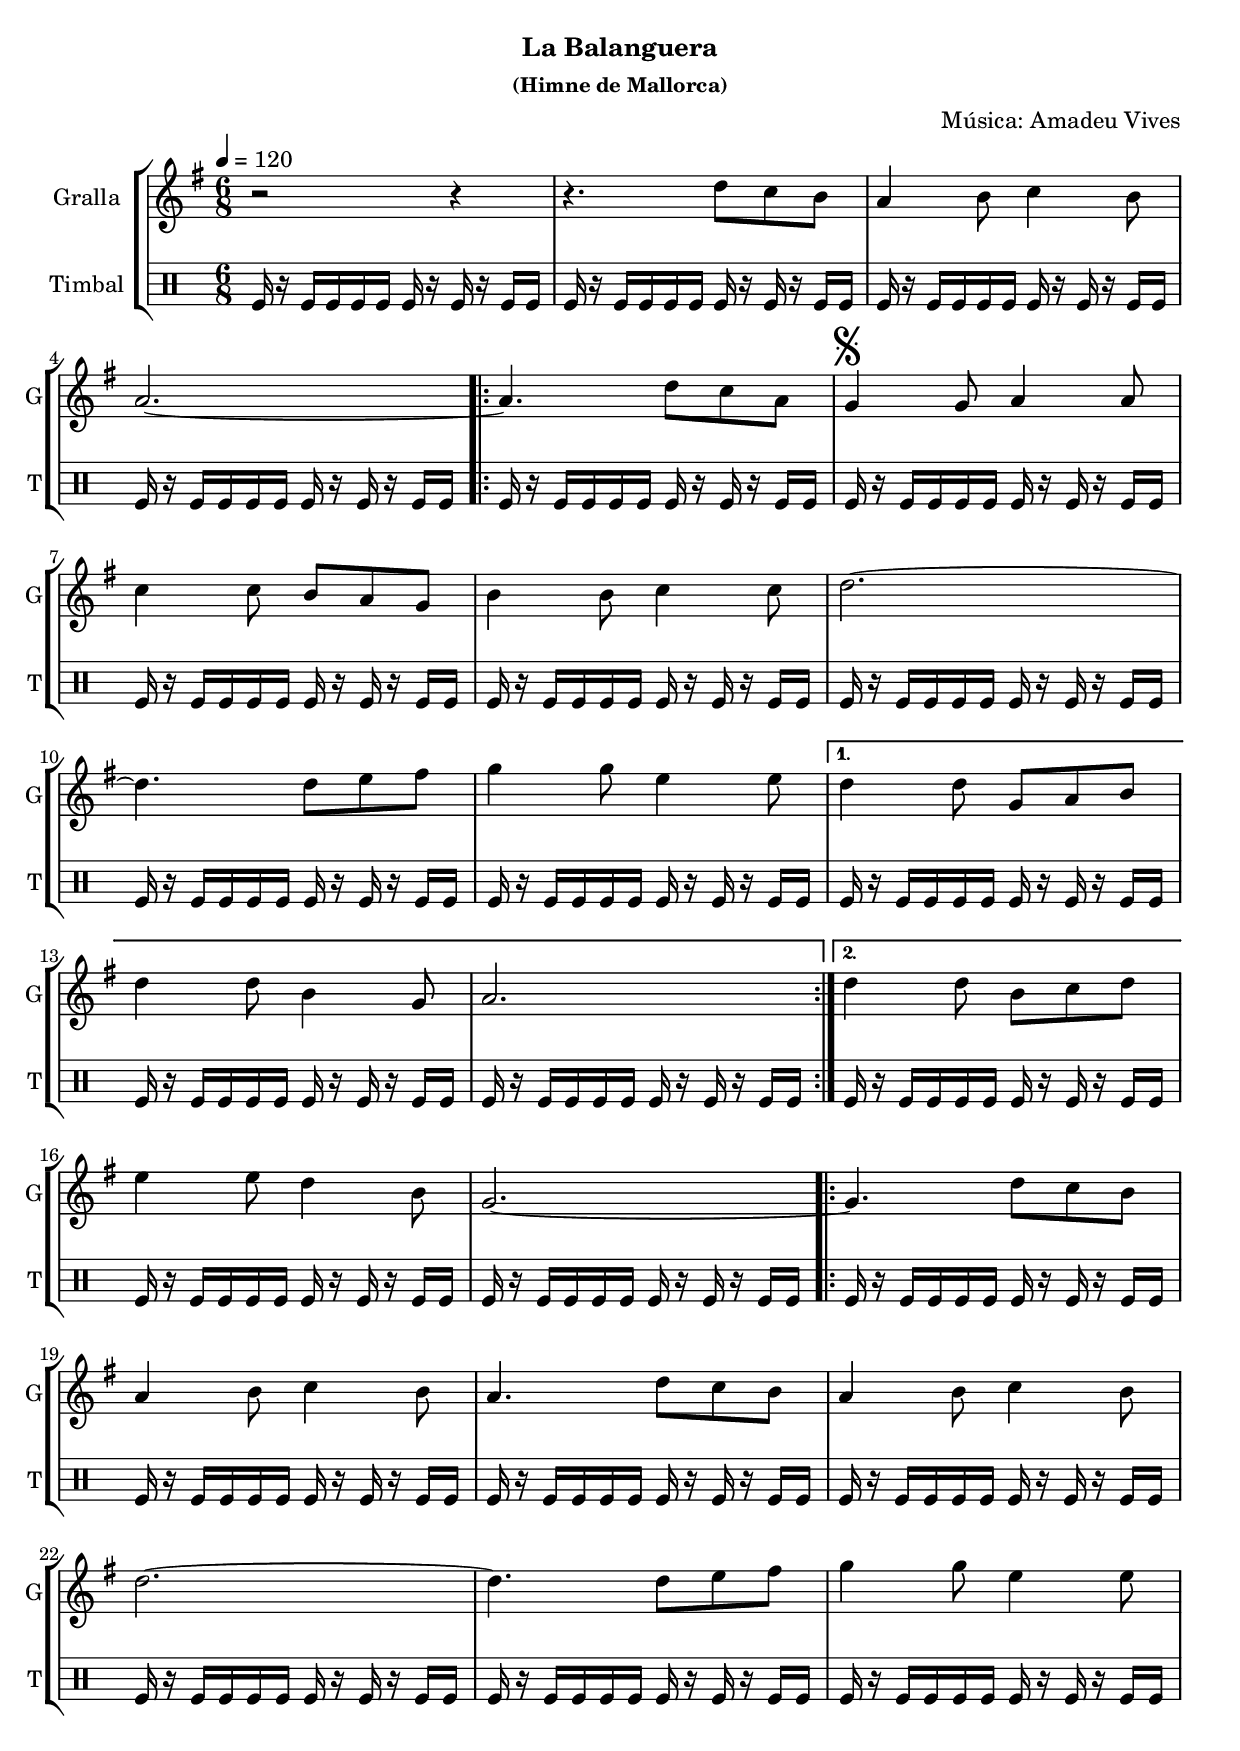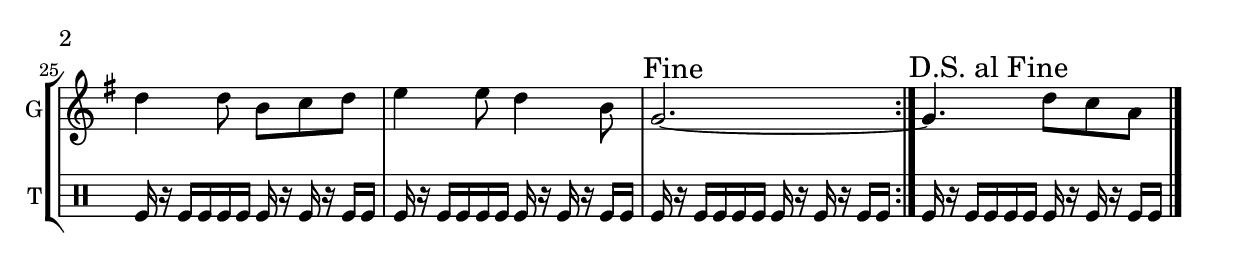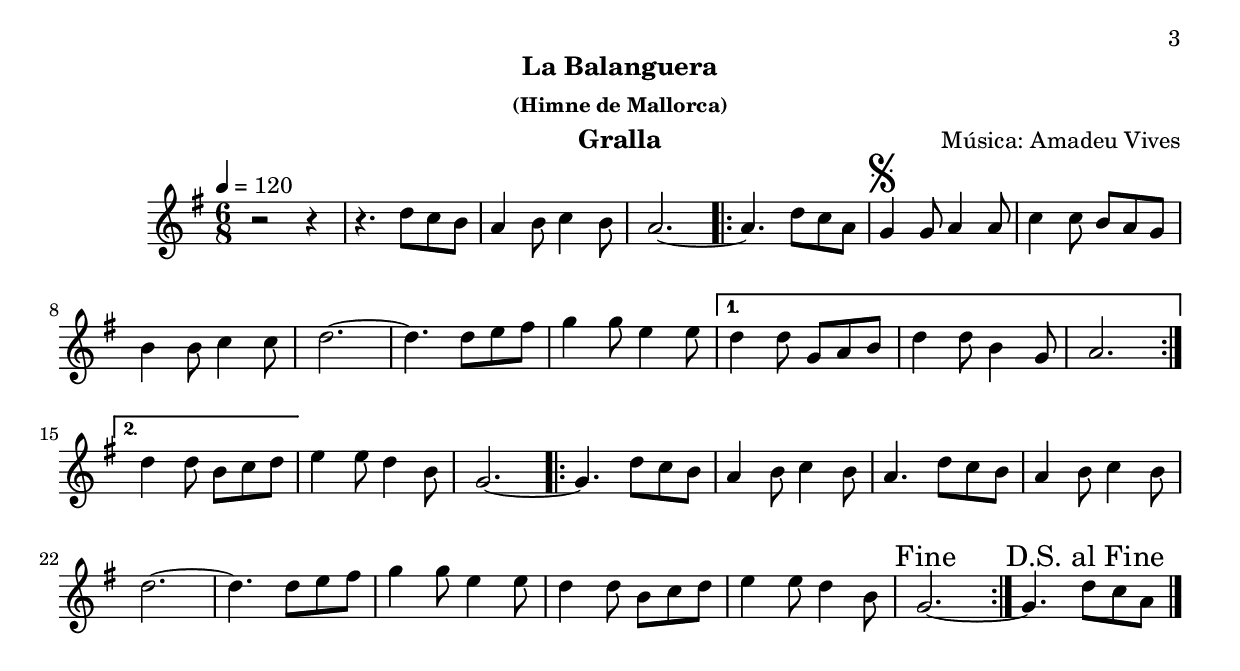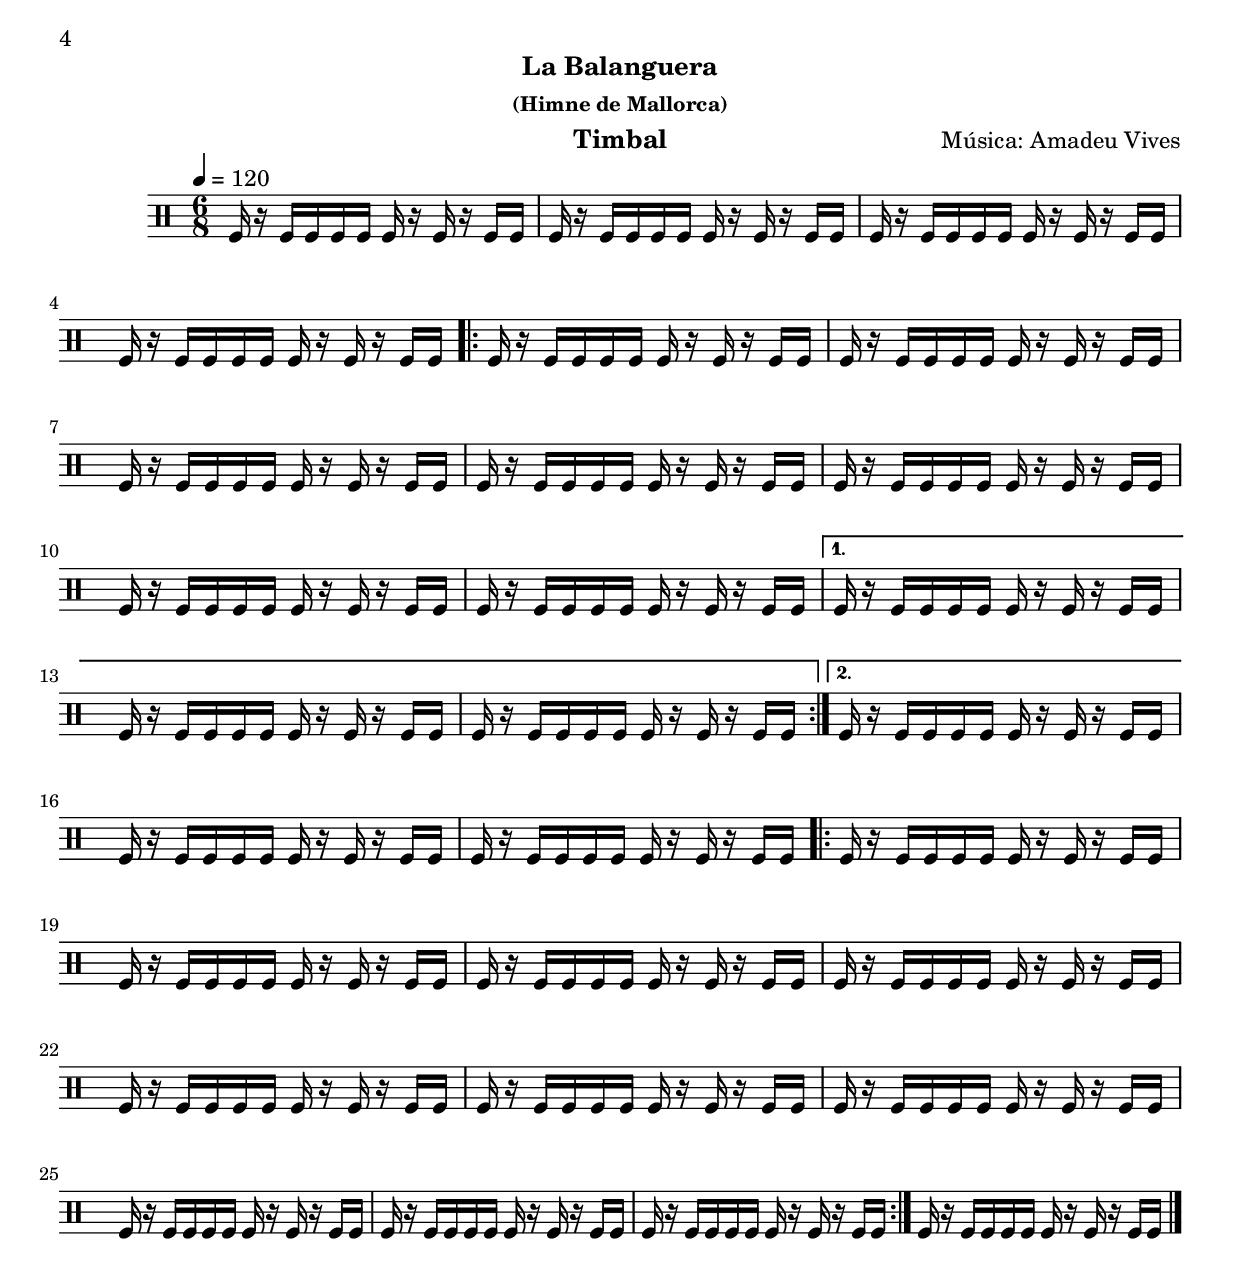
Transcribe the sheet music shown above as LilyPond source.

\version "2.16.2"

\header {
  dedication=""
  title=""
  subtitle="La Balanguera"
  subsubtitle="(Himne de Mallorca)"
  poet=""
  meter=""
  piece=""
  composer="Música: Amadeu Vives"
  arranger=""
  opus=""
  instrument=""
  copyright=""
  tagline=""
}

liniaroAa =
\relative d''
{
  \tempo 4=120
  \clef treble
  \key g \major
  \time 6/8
  r2 r4  |
  r4. d8 c b  |
  a4 b8 c4 b8  |
  a2. ~  |
  %05
  \repeat volta 2 { a4. d8 c a  |
  \mark \markup {\musicglyph #"scripts.segno"} g4 g8 a4 a8  |
  c4 c8 b a g  |
  b4 b8 c4 c8  |
  d2. ~  |
  %10
  d4. d8 e fis  |
  g4 g8 e4 e8 }
  \alternative { { d4 d8 g, a b  |
  d4 d8 b4 g8  |
  a2. }
  %15
  { d4 d8 b c d } }
  e4 e8 d4 b8  |
  g2. ~  |
  \repeat volta 2 { g4. d'8 c b  |
  a4 b8 c4 b8  |
  %20
  a4. d8 c b  |
  a4 b8 c4 b8  |
  d2. ~  |
  d4. d8 e fis  |
  g4 g8 e4 e8  |
  %25
  d4 d8 b c d  |
  e4 e8 d4 b8  |
  \mark "Fine" g2. ~  | }
  \mark "D.S. al Fine" g4. d'8 c a  \bar "|."
}

liniaroAb =
\drummode
{
  \tempo 4=120
  \time 6/8
  tomfl16 r tomfl tomfl tomfl tomfl tomfl r tomfl r tomfl tomfl  |
  tomfl16 r tomfl tomfl tomfl tomfl tomfl r tomfl r tomfl tomfl  |
  tomfl16 r tomfl tomfl tomfl tomfl tomfl r tomfl r tomfl tomfl  |
  tomfl16 r tomfl tomfl tomfl tomfl tomfl r tomfl r tomfl tomfl  |
  %05
  \repeat volta 2 { tomfl16 r tomfl tomfl tomfl tomfl tomfl r tomfl r tomfl tomfl  |
  tomfl16 r tomfl tomfl tomfl tomfl tomfl r tomfl r tomfl tomfl  |
  tomfl16 r tomfl tomfl tomfl tomfl tomfl r tomfl r tomfl tomfl  |
  tomfl16 r tomfl tomfl tomfl tomfl tomfl r tomfl r tomfl tomfl  |
  tomfl16 r tomfl tomfl tomfl tomfl tomfl r tomfl r tomfl tomfl  |
  %10
  tomfl16 r tomfl tomfl tomfl tomfl tomfl r tomfl r tomfl tomfl  |
  tomfl16 r tomfl tomfl tomfl tomfl tomfl r tomfl r tomfl tomfl }
  \alternative { { tomfl16 r tomfl tomfl tomfl tomfl tomfl r tomfl r tomfl tomfl  |
  tomfl16 r tomfl tomfl tomfl tomfl tomfl r tomfl r tomfl tomfl  |
  tomfl16 r tomfl tomfl tomfl tomfl tomfl r tomfl r tomfl tomfl }
  %15
  { tomfl16 r tomfl tomfl tomfl tomfl tomfl r tomfl r tomfl tomfl } }
  tomfl16 r tomfl tomfl tomfl tomfl tomfl r tomfl r tomfl tomfl  |
  tomfl16 r tomfl tomfl tomfl tomfl tomfl r tomfl r tomfl tomfl  |
  \repeat volta 2 { tomfl16 r tomfl tomfl tomfl tomfl tomfl r tomfl r tomfl tomfl  |
  tomfl16 r tomfl tomfl tomfl tomfl tomfl r tomfl r tomfl tomfl  |
  %20
  tomfl16 r tomfl tomfl tomfl tomfl tomfl r tomfl r tomfl tomfl  |
  tomfl16 r tomfl tomfl tomfl tomfl tomfl r tomfl r tomfl tomfl  |
  tomfl16 r tomfl tomfl tomfl tomfl tomfl r tomfl r tomfl tomfl  |
  tomfl16 r tomfl tomfl tomfl tomfl tomfl r tomfl r tomfl tomfl  |
  tomfl16 r tomfl tomfl tomfl tomfl tomfl r tomfl r tomfl tomfl  |
  %25
  tomfl16 r tomfl tomfl tomfl tomfl tomfl r tomfl r tomfl tomfl  |
  tomfl16 r tomfl tomfl tomfl tomfl tomfl r tomfl r tomfl tomfl  |
  tomfl16 r tomfl tomfl tomfl tomfl tomfl r tomfl r tomfl tomfl  | }
  tomfl16 r tomfl tomfl tomfl tomfl tomfl r tomfl r tomfl tomfl  \bar "|."
}

\bookpart {
  \score {
    \new StaffGroup {
      \override Score.RehearsalMark #'self-alignment-X = #LEFT
      <<
        \new Staff \with {instrumentName = #"Gralla" shortInstrumentName = #"G"} \liniaroAa
        \new DrumStaff \with {instrumentName = #"Timbal" shortInstrumentName = #"T"} \liniaroAb
      >>
    }
    \layout {}
  }
  \score { \unfoldRepeats
    \new StaffGroup {
      \override Score.RehearsalMark #'self-alignment-X = #LEFT
      <<
        \new Staff \with {instrumentName = #"Gralla" shortInstrumentName = #"G"} \liniaroAa
        \new DrumStaff \with {instrumentName = #"Timbal" shortInstrumentName = #"T"} \liniaroAb
      >>
    }
    \midi {
      \set Staff.midiInstrument = "oboe"
      \set DrumStaff.midiInstrument = "drums"
    }
  }
}

\bookpart {
  \header {instrument="Gralla"}
  \score {
    \new StaffGroup {
      \override Score.RehearsalMark #'self-alignment-X = #LEFT
      <<
        \new Staff \liniaroAa
      >>
    }
    \layout {}
  }
  \score { \unfoldRepeats
    \new StaffGroup {
      \override Score.RehearsalMark #'self-alignment-X = #LEFT
      <<
        \new Staff \liniaroAa
      >>
    }
    \midi {
      \set Staff.midiInstrument = "oboe"
      \set DrumStaff.midiInstrument = "drums"
    }
  }
}

\bookpart {
  \header {instrument="Timbal"}
  \score {
    \new StaffGroup {
      \override Score.RehearsalMark #'self-alignment-X = #LEFT
      <<
        \new DrumStaff \liniaroAb
      >>
    }
    \layout {}
  }
  \score { \unfoldRepeats
    \new StaffGroup {
      \override Score.RehearsalMark #'self-alignment-X = #LEFT
      <<
        \new DrumStaff \liniaroAb
      >>
    }
    \midi {
      \set Staff.midiInstrument = "oboe"
      \set DrumStaff.midiInstrument = "drums"
    }
  }
}

